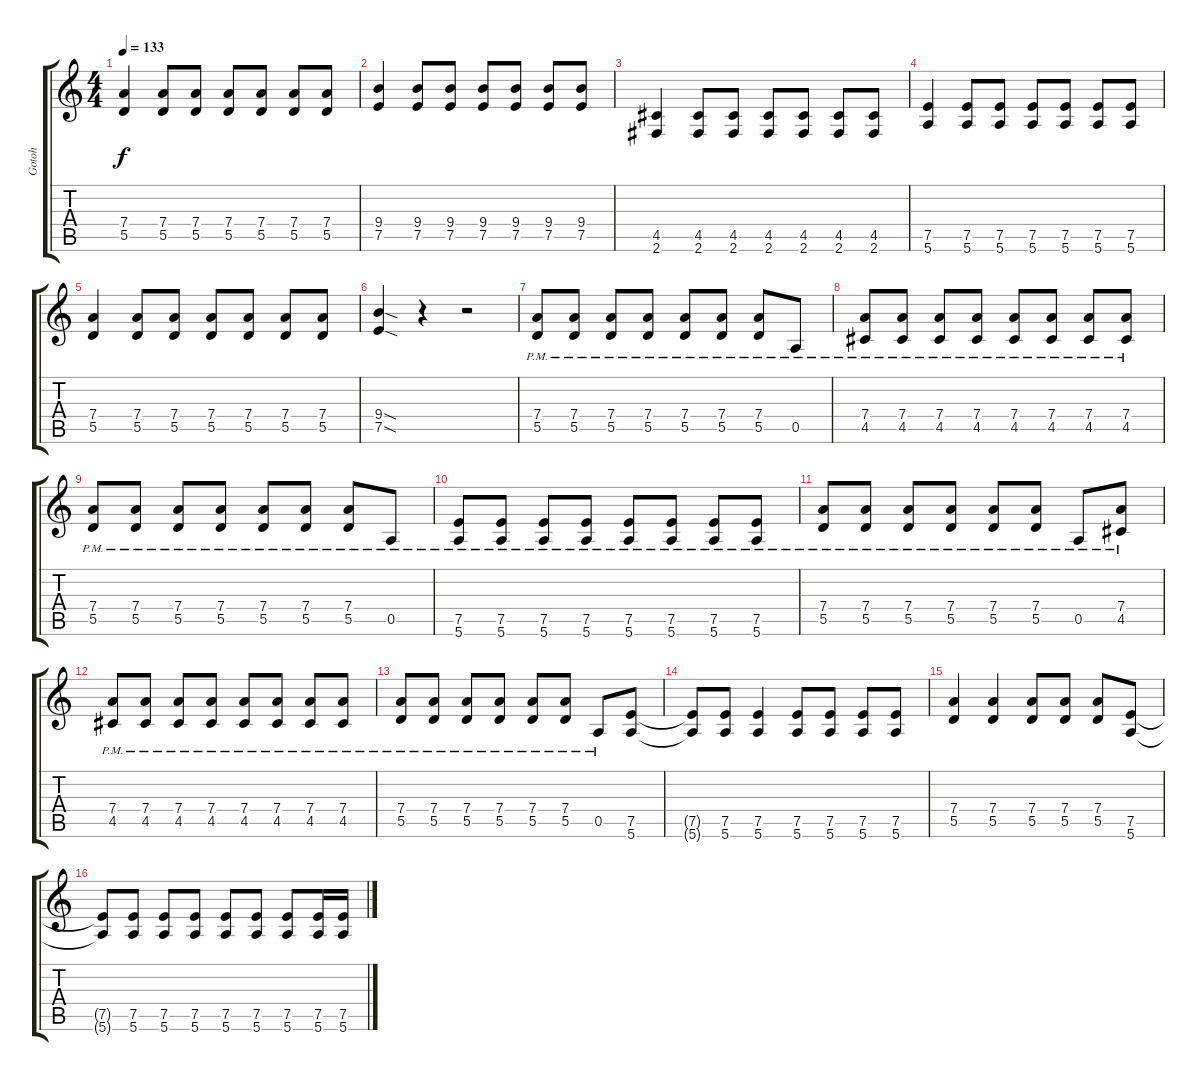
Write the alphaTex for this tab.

\track ("Gotoh" "Gotoh") {instrument distortionguitar}
\staff {score tabs}
\tuning (E4 B3 G3 D3 A2 E2) {hide}
\ts (4 4)
\tempo 133
\clef g2
\ks c
(7.4 5.5).4{dy f} (7.4 5.5).8 (7.4 5.5).8 (7.4 5.5).8 (7.4 5.5).8 (7.4 5.5).8 (7.4 5.5).8 |
(9.4 7.5).4 (9.4 7.5).8 (9.4 7.5).8 (9.4 7.5).8 (9.4 7.5).8 (9.4 7.5).8 (9.4 7.5).8 |
(4.5 2.6).4 (4.5 2.6).8 (4.5 2.6).8 (4.5 2.6).8 (4.5 2.6).8 (4.5 2.6).8 (4.5 2.6).8 |
(7.5 5.6).4 (7.5 5.6).8 (7.5 5.6).8 (7.5 5.6).8 (7.5 5.6).8 (7.5 5.6).8 (7.5 5.6).8 |
(7.4 5.5).4 (7.4 5.5).8 (7.4 5.5).8 (7.4 5.5).8 (7.4 5.5).8 (7.4 5.5).8 (7.4 5.5).8 |
(9.4{sod} 7.5{sod}).4 r.4 r.2 |
(7.4{pm} 5.5{pm}).8 (7.4{pm} 5.5{pm}).8 (7.4{pm} 5.5{pm}).8 (7.4{pm} 5.5{pm}).8 (7.4{pm} 5.5{pm}).8 (7.4{pm} 5.5{pm}).8 (7.4{pm} 5.5{pm}).8 0.5{pm}.8 |
(7.4{pm} 4.5{pm}).8 (7.4{pm} 4.5{pm}).8 (7.4{pm} 4.5{pm}).8 (7.4{pm} 4.5{pm}).8 (7.4{pm} 4.5{pm}).8 (7.4{pm} 4.5{pm}).8 (7.4{pm} 4.5{pm}).8 (7.4{pm} 4.5{pm}).8 |
(7.4{pm} 5.5{pm}).8 (7.4{pm} 5.5{pm}).8 (7.4{pm} 5.5{pm}).8 (7.4{pm} 5.5{pm}).8 (7.4{pm} 5.5{pm}).8 (7.4{pm} 5.5{pm}).8 (7.4{pm} 5.5{pm}).8 0.5{pm}.8 |
(7.5{pm} 5.6{pm}).8 (7.5{pm} 5.6{pm}).8 (7.5{pm} 5.6{pm}).8 (7.5{pm} 5.6{pm}).8 (7.5{pm} 5.6{pm}).8 (7.5{pm} 5.6{pm}).8 (7.5{pm} 5.6{pm}).8 (7.5{pm} 5.6{pm}).8 |
(7.4{pm} 5.5{pm}).8 (7.4{pm} 5.5{pm}).8 (7.4{pm} 5.5{pm}).8 (7.4{pm} 5.5{pm}).8 (7.4{pm} 5.5{pm}).8 (7.4{pm} 5.5{pm}).8 0.5{pm}.8 (7.4 4.5{pm}).8 |
(7.4{pm} 4.5{pm}).8 (7.4{pm} 4.5{pm}).8 (7.4{pm} 4.5{pm}).8 (7.4{pm} 4.5{pm}).8 (7.4{pm} 4.5{pm}).8 (7.4{pm} 4.5{pm}).8 (7.4{pm} 4.5{pm}).8 (7.4{pm} 4.5{pm}).8 |
(7.4{pm} 5.5{pm}).8 (7.4{pm} 5.5{pm}).8 (7.4{pm} 5.5{pm}).8 (7.4{pm} 5.5{pm}).8 (7.4{pm} 5.5{pm}).8 (7.4{pm} 5.5{pm}).8 0.5{pm}.8 (7.5 5.6).8 |
(7.5{t} 5.6{t}).8 (7.5 5.6).8 (7.5 5.6).4 (7.5 5.6).8 (7.5 5.6).8 (7.5 5.6).8 (7.5 5.6).8 |
(7.4 5.5).4 (7.4 5.5).4 (7.4 5.5).8 (7.4 5.5).8 (7.4 5.5).8 (7.5 5.6).8 |
(7.5{t} 5.6{t}).8 (7.5 5.6).8 (7.5 5.6).8 (7.5 5.6).8 (7.5 5.6).8 (7.5 5.6).8 (7.5 5.6).8 (7.5 5.6).16 (7.5 5.6).16
